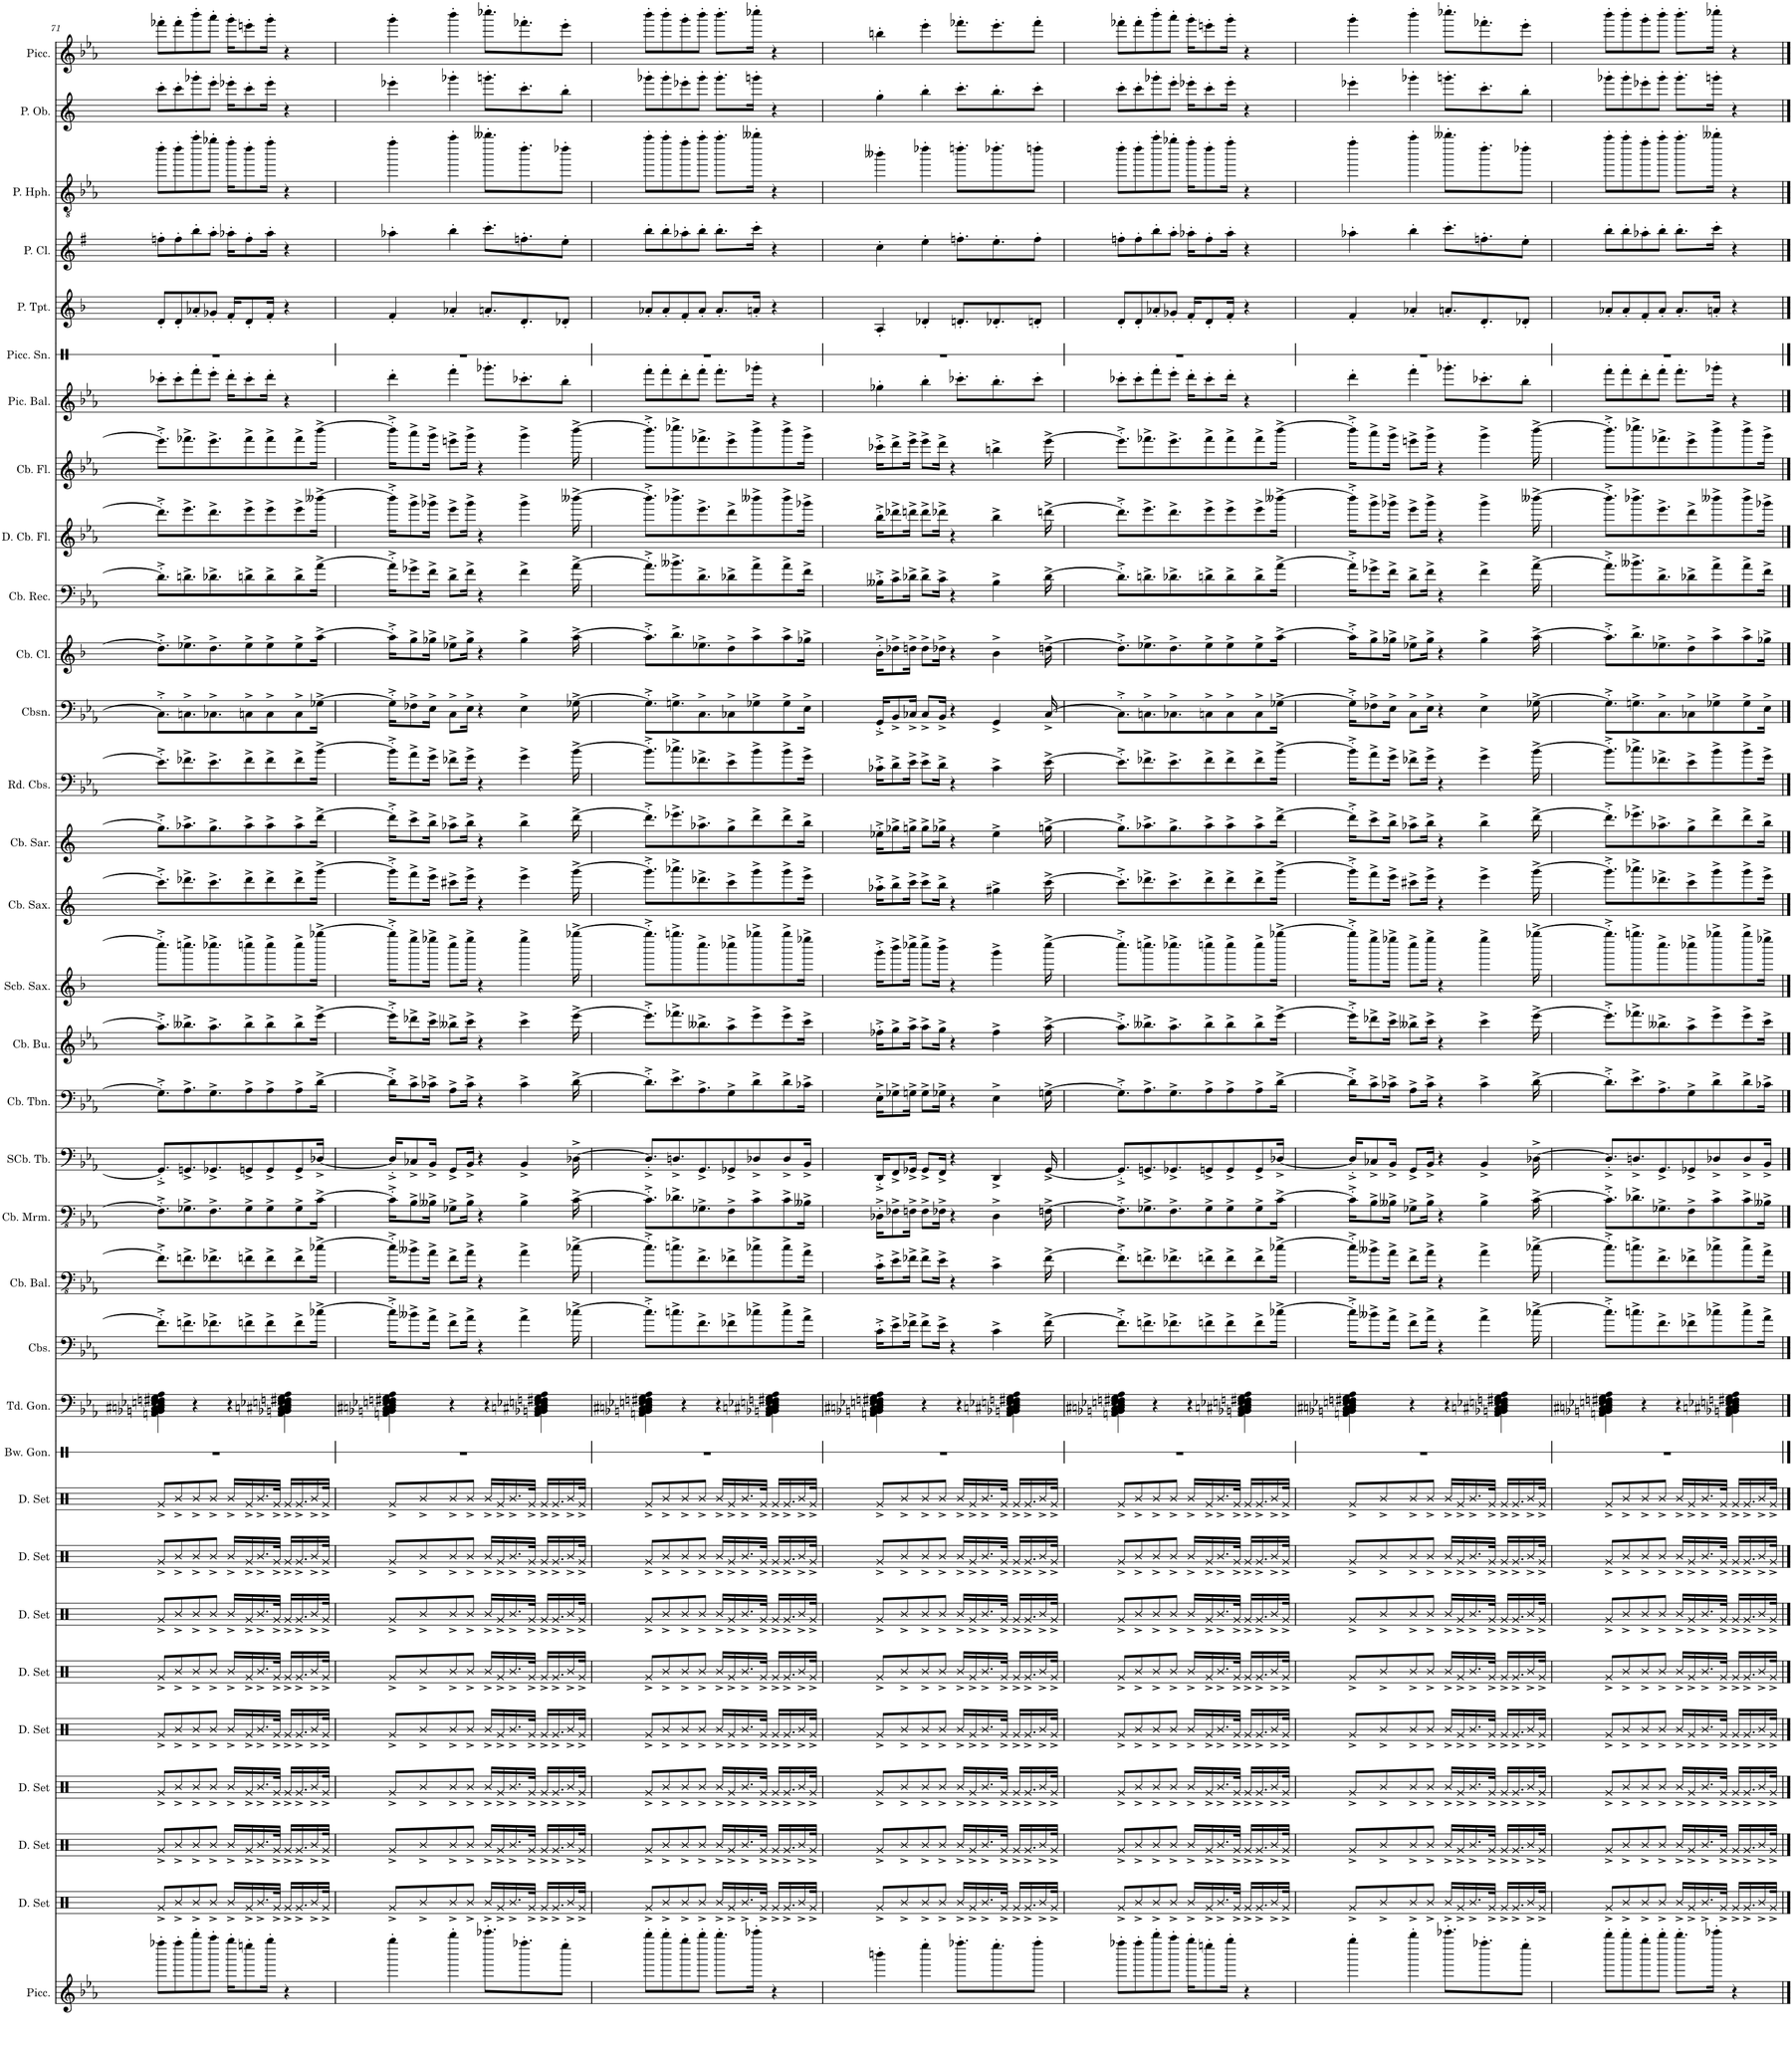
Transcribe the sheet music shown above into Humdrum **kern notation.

**kern	**kern	**kern	**kern	**kern	**kern	**kern	**kern	**kern	**kern	**kern	**kern	**kern	**kern	**kern	**kern	**kern	**kern	**kern	**kern	**kern	**kern	**kern	**kern	**kern	**kern	**kern	**kern	**kern	**kern	**kern	**kern	**kern
*part33	*part32	*part31	*part30	*part29	*part28	*part27	*part26	*part25	*part24	*part23	*part22	*part21	*part20	*part19	*part18	*part17	*part16	*part15	*part14	*part13	*part12	*part11	*part10	*part9	*part8	*part7	*part6	*part5	*part4	*part3	*part2	*part1
*staff33	*staff32	*staff31	*staff30	*staff29	*staff28	*staff27	*staff26	*staff25	*staff24	*staff23	*staff22	*staff21	*staff20	*staff19	*staff18	*staff17	*staff16	*staff15	*staff14	*staff13	*staff12	*staff11	*staff10	*staff9	*staff8	*staff7	*staff6	*staff5	*staff4	*staff3	*staff2	*staff1
*I"Piccolo	*I"Drumset	*I"Drumset	*I"Drumset	*I"Drumset	*I"Drumset	*I"Drumset	*I"Drumset	*I"Drumset	*I"Bowl Gongs	*I"Tuned Gongs	*I"Contrabasses	*I"Contrabass Balalaika	*I"Contrabass Marimba	*I"Sub-Contrabass Tuba	*I"Contrabass Trombone	*I"Contrabass Bugle	*I"Subcontrabass Saxophone	*I"Contrabass Saxophone	*I"Contrabass Sarrusophone	*I"Reed Contrabass	*I"Contrabassoon	*I"Contrabass Clarinet	*I"Contrabass Recorder	*I"Double Contrabass Flute	*I"Contrabass Flute	*I"Piccolo Balalaika	*I"Piccolo Snare	*I"Piccolo Trumpet	*I"Piccolo Clarinet	*I"Piccolo Heckelphone	*I"Piccolo Oboe	*I"Piccolo
*I'Picc.	*I'D. Set	*I'D. Set	*I'D. Set	*I'D. Set	*I'D. Set	*I'D. Set	*I'D. Set	*I'D. Set	*I'Bw. Gon.	*I'Td. Gon.	*I'Cbs.	*I'Cb. Bal.	*I'Cb. Mrm.	*I'SCb. Tb.	*I'Cb. Tbn.	*I'Cb. Bu.	*I'Scb. Sax.	*I'Cb. Sax.	*I'Cb. Sar.	*I'Rd. Cbs.	*I'Cbsn.	*I'Cb. Cl.	*I'Cb. Rec.	*I'D. Cb. Fl.	*I'Cb. Fl.	*I'Pic. Bal.	*I'Picc. Sn.	*I'P. Tpt.	*I'P. Cl.	*I'P. Hph.	*I'P. Ob.	*I'Picc.
!!LO:PB:g=z
*clefG2	*clefX	*clefX	*clefX	*clefX	*clefX	*clefX	*clefX	*clefX	*clefX	*clefF4	*clefF4	*clefFv4	*clefFv4	*clefF4	*clefF4	*clefG2	*clefG2	*clefG2	*clefG2	*clefF4	*clefF4	*clefG2	*clefF4	*clefG2	*clefG2	*clefG2	*clefX	*clefG2	*clefG2	*clefGv2	*clefG2	*clefG2
*Trd-7c-12	*	*	*	*	*	*	*	*	*	*	*Trd7c12	*	*	*	*	*Trd14c24	*Trd22c38	*Trd19c33	*Trd19c33	*Trd7c12	*Trd7c12	*Trd15c26	*	*Trd21c36	*Trd14c24	*	*	*Trd-6c-10	*Trd-5c-8	*	*Trd-2c-3	*Trd-7c-12
*k[b-e-a-]	*k[]	*k[]	*k[]	*k[]	*k[]	*k[]	*k[]	*k[]	*k[]	*k[b-e-a-]	*k[b-e-a-]	*k[b-e-a-]	*k[b-e-a-]	*k[b-e-a-]	*k[b-e-a-]	*k[b-e-a-]	*k[b-]	*k[]	*k[]	*k[b-e-a-]	*k[b-e-a-]	*k[b-]	*k[b-e-a-]	*k[b-e-a-]	*k[b-e-a-]	*k[b-e-a-]	*k[]	*k[b-]	*k[f#]	*k[b-e-a-]	*k[]	*k[b-e-a-]
*M4/4	*M4/4	*M4/4	*M4/4	*M4/4	*M4/4	*M4/4	*M4/4	*M4/4	*M4/4	*M4/4	*M4/4	*M4/4	*M4/4	*M4/4	*M4/4	*M4/4	*M4/4	*M4/4	*M4/4	*M4/4	*M4/4	*M4/4	*M4/4	*M4/4	*M4/4	*M4/4	*M4/4	*M4/4	*M4/4	*M4/4	*M4/4	*M4/4
=71	=71	=71	=71	=71	=71	=71	=71	=71	=71	=71	=71	=71	=71	=71	=71	=71	=71	=71	=71	=71	=71	=71	=71	=71	=71	=71	=71	=71	=71	=71	=71	=71
8ffff-X'\L	8Rg^/L	8Rg^/L	8Rg^/L	8Rg^/L	8Rg^/L	8Rg^/L	8Rg^/L	8Rg^/L	1r	4AAn\ 4BB-X\ 4BBn\ 4Cn\ 4C#X\ 4D\ 4E-X\ 4En\ 4Fn\ 4F#X\ 4G\ 4A-\	8.f-'^\L]	8.F-'^\L]	8.FF'^\L]	8.GG-'^/L]	8.G'^\L]	8.aa-'^\L]	8.cccc-'^\L]	8.ccc'^\L]	8.gg'^\L]	8.e-'^\L]	8.C-'^\L]	8.dd'^\L]	8.d-'^\L]	8.ddd'^\L]	8.eee-'^\L]	8ccc-X'\L	1r	8d'/L	8ffn'\L	8ddd'\L	8ccc'\L	8fff-X'\L
8ffff-'\	8R^/	8R^/	8R^/	8R^/	8R^/	8R^/	8R^/	8R^/	.	.	.	.	.	.	.	.	.	.	.	.	.	.	.	.	.	8ccc-'\	.	8d'/	8ff'\	8ddd'\	8ccc'\	8fff-'\
.	.	.	.	.	.	.	.	.	.	.	8.fn^\	8.Fn^\	8.GG-X^\	8.GGn^/	8.A-^\	8.bb--X^\	8.ccccn^\	8.ddd-X^\	8.aa-X^\	8.f-X^\	8.Cn^\	8.ee-X^\	8.dn^\	8.eee-^\	8.fff-X^\	.	.	.	.	.	.	.
8bbbb-'\	8R^/	8R^/	8R^/	8R^/	8R^/	8R^/	8R^/	8R^/	.	4r	.	.	.	.	.	.	.	.	.	.	.	.	.	.	.	8fff'\	.	8a-X'/	8bb'\	8aaa-'\	8ggg-X'\	8bbb-'\
8aaaa-'\J	8R^/J	8R^/J	8R^/J	8R^/J	8R^/J	8R^/J	8R^/J	8R^/J	.	.	8.f-X^\	8.F-X^\	8.FF^\	8.GG-X^/	8.G^\	8.aa-^\	8.cccc-X^\	8.ccc^\	8.gg^\	8.e-^\	8.C-X^\	8.dd^\	8.d-X^\	8.ddd^\	8.eee-^\	8eee-'\J	.	8g-X'/J	8aa'\J	8ggg-X'\J	8eee'\J	8aaa-'\J
16gggg'\KL	16R^/LL	16R^/LL	16R^/LL	16R^/LL	16R^/LL	16R^/LL	16R^/LL	16R^/LL	.	4r	.	.	.	.	.	.	.	.	.	.	.	.	.	.	.	16ddd'\KL	.	16f'/KL	16aa-X'\KL	16fff'\KL	16eee-X'\KL	16ggg'\KL
8eeeen'\	16Rg^/	16Rg^/	16Rg^/	16Rg^/	16Rg^/	16Rg^/	16Rg^/	16Rg^/	.	.	8fn^\	8Fn^\	8GG-^\	8GGn^/	8A-^\	8bb--^\	8ccccn^\	8ddd-^\	8aa-^\	8f-^\	8Cn^\	8ee-^\	8dn^\	8eee-^\	8fff-^\	8ccc-'\	.	8d'/	8ff'\	8ddd'\	8ccc'\	8eeen'\
.	16.R^/	16.R^/	16.R^/	16.R^/	16.R^/	16.R^/	16.R^/	16.R^/	.	.	.	.	.	.	.	.	.	.	.	.	.	.	.	.	.	.	.	.	.	.	.	.
16gggg'\Jk	.	.	.	.	.	.	.	.	.	.	8f^\	8F^\	8GG-^\	8GG^/	8A-^\	8bb--^\	8cccc^\	8ddd-^\	8aa-^\	8f-^\	8C^\	8ee-^\	8d^\	8eee-^\	8fff-^\	16ddd'\Jk	.	16f'/Jk	16aa-'\Jk	16fff'\Jk	16eee-'\Jk	16ggg'\Jk
.	32Rg^/JJk	32Rg^/JJk	32Rg^/JJk	32Rg^/JJk	32Rg^/JJk	32Rg^/JJk	32Rg^/JJk	32Rg^/JJk	.	.	.	.	.	.	.	.	.	.	.	.	.	.	.	.	.	.	.	.	.	.	.	.
4r	16Rg^/LL	16Rg^/LL	16Rg^/LL	16Rg^/LL	16Rg^/LL	16Rg^/LL	16Rg^/LL	16Rg^/LL	.	4AA\ 4BB-X\ 4BBn\ 4Cn\ 4C#X\ 4D\ 4E-X\ 4En\ 4Fn\ 4F#X\ 4G\ 4A-\	.	.	.	.	.	.	.	.	.	.	.	.	.	.	.	4r	.	4r	4r	4r	4r	4r
.	16.Rg^/	16.Rg^/	16.Rg^/	16.Rg^/	16.Rg^/	16.Rg^/	16.Rg^/	16.Rg^/	.	.	8f^\	8F^\	8GG-^\	8GG^/	8A-^\	8bb--^\	8cccc^\	8ddd-^\	8aa-^\	8f-^\	8C^\	8ee-^\	8d^\	8eee-^\	8fff-^\	.	.	.	.	.	.	.
.	16R^/	16R^/	16R^/	16R^/	16R^/	16R^/	16R^/	16R^/	.	.	.	.	.	.	.	.	.	.	.	.	.	.	.	.	.	.	.	.	.	.	.	.
.	.	.	.	.	.	.	.	.	.	.	[16cc-X^\Jk	[16c-X^\Jk	[16C^\Jk	[16D-X^/Jk	[16d^\Jk	[16eee-^\Jk	[16gggg-X^\Jk	[16ggg^\Jk	[16ddd^\Jk	[16b-^\Jk	[16G-X^\Jk	[16aa^\Jk	[16a-^\Jk	[16bbb--X^\Jk	[16bbb-^\Jk	.	.	.	.	.	.	.
.	32Rg^/JJk	32Rg^/JJk	32Rg^/JJk	32Rg^/JJk	32Rg^/JJk	32Rg^/JJk	32Rg^/JJk	32Rg^/JJk	.	.	.	.	.	.	.	.	.	.	.	.	.	.	.	.	.	.	.	.	.	.	.	.
=72	=72	=72	=72	=72	=72	=72	=72	=72	=72	=72	=72	=72	=72	=72	=72	=72	=72	=72	=72	=72	=72	=72	=72	=72	=72	=72	=72	=72	=72	=72	=72	=72
4gggg'\	8Rg^/L	8Rg^/L	8Rg^/L	8Rg^/L	8Rg^/L	8Rg^/L	8Rg^/L	8Rg^/L	1r	4AAn\ 4BB-X\ 4BBn\ 4Cn\ 4C#X\ 4D\ 4E-X\ 4En\ 4Fn\ 4F#X\ 4G\ 4A-\	16cc-'^\KL]	16c-'^\KL]	16C'^\KL]	16D-'^/KL]	16d'^\KL]	16eee-'^\KL]	16gggg-'^\KL]	16ggg'^\KL]	16ddd'^\KL]	16b-'^\KL]	16G-'^\KL]	16aa'^\KL]	16a-'^\KL]	16bbb--'^\KL]	16bbb-'^\KL]	4ddd'\	1r	4f'/	4aa-X'\	4fff'\	4eee-X'\	4ggg'\
.	.	.	.	.	.	.	.	.	.	.	8b--X^\	8B--X^\	8BB-^\	8C-X^/	8c^\	8ddd-X^\	8eeee^\	8fff^\	8ccc^\	8a-^\	8F-X^\	8gg^\	8g-X^\	8ggg^\	8aaa-^\	.	.	.	.	.	.	.
.	8R^/	8R^/	8R^/	8R^/	8R^/	8R^/	8R^/	8R^/	.	.	.	.	.	.	.	.	.	.	.	.	.	.	.	.	.	.	.	.	.	.	.	.
.	.	.	.	.	.	.	.	.	.	.	16a-^\Jk	16A-^\Jk	16BB--X^\Jk	16BB-^/Jk	16c-X^\Jk	16ccc^\Jk	16eeee-X^\Jk	16eee^\Jk	16bb^\Jk	16g^\Jk	16E-^\Jk	16gg-X^\Jk	16f^\Jk	16ggg-X^\Jk	16ggg^\Jk	.	.	.	.	.	.	.
4bbbb-'\	8R^/	8R^/	8R^/	8R^/	8R^/	8R^/	8R^/	8R^/	.	4r	8f^\L	8F^\L	8GG-X^\L	8GG^/L	8A-^\L	8bb--X^\L	8cccc^\L	8ccc#X^\L	8aa-X^\L	8f-X^\L	8C^\L	8ee-X^\L	8d^\L	8eee-^\L	8eeen^\L	4fff'\	.	4a-X'/	4bb'\	4aaa-'\	4ggg-X'\	4bbb-'\
.	8R^/J	8R^/J	8R^/J	8R^/J	8R^/J	8R^/J	8R^/J	8R^/J	.	.	16a-^\Jk	16A-^\Jk	16BB--^\Jk	16BB-^/Jk	16c-^\Jk	16ccc^\Jk	16eeee-^\Jk	16eee^\Jk	16bb^\Jk	16g^\Jk	16E-^\Jk	16gg-^\Jk	16f^\Jk	16ggg-^\Jk	16ggg^\Jk	.	.	.	.	.	.	.
.	.	.	.	.	.	.	.	.	.	.	4r	4r	4r	4r	4r	4r	4r	4r	4r	4r	4r	4r	4r	4r	4r	.	.	.	.	.	.	.
8.ccccc-X'\L	16R^/LL	16R^/LL	16R^/LL	16R^/LL	16R^/LL	16R^/LL	16R^/LL	16R^/LL	.	4r	.	.	.	.	.	.	.	.	.	.	.	.	.	.	.	8.ggg-X'\L	.	8.an'/L	8.ccc'\L	8.bbb--X'\L	8.gggn'\L	8.cccc-X'\L
.	16Rg^/	16Rg^/	16Rg^/	16Rg^/	16Rg^/	16Rg^/	16Rg^/	16Rg^/	.	.	.	.	.	.	.	.	.	.	.	.	.	.	.	.	.	.	.	.	.	.	.	.
.	16.R^/	16.R^/	16.R^/	16.R^/	16.R^/	16.R^/	16.R^/	16.R^/	.	.	.	.	.	.	.	.	.	.	.	.	.	.	.	.	.	.	.	.	.	.	.	.
8.ffff-X'\	.	.	.	.	.	.	.	.	.	.	4a-^\	4A-^\	4BB--^\	4BB-^/	4c-^\	4ccc^\	4eeee-^\	4eee^\	4bb^\	4g^\	4E-^\	4gg-^\	4f^\	4ggg-^\	4ggg^\	8.ccc-X'\	.	8.d'/	8.ffn'\	8.ddd'\	8.ccc'\	8.fff-X'\
.	32Rg^/JJk	32Rg^/JJk	32Rg^/JJk	32Rg^/JJk	32Rg^/JJk	32Rg^/JJk	32Rg^/JJk	32Rg^/JJk	.	.	.	.	.	.	.	.	.	.	.	.	.	.	.	.	.	.	.	.	.	.	.	.
.	16Rg^/LL	16Rg^/LL	16Rg^/LL	16Rg^/LL	16Rg^/LL	16Rg^/LL	16Rg^/LL	16Rg^/LL	.	4AA\ 4BB-X\ 4BBn\ 4Cn\ 4C#X\ 4D\ 4E-X\ 4En\ 4Fn\ 4F#X\ 4G\ 4A-\	.	.	.	.	.	.	.	.	.	.	.	.	.	.	.	.	.	.	.	.	.	.
.	16.Rg^/	16.Rg^/	16.Rg^/	16.Rg^/	16.Rg^/	16.Rg^/	16.Rg^/	16.Rg^/	.	.	.	.	.	.	.	.	.	.	.	.	.	.	.	.	.	.	.	.	.	.	.	.
8eeee-'\J	.	.	.	.	.	.	.	.	.	.	.	.	.	.	.	.	.	.	.	.	.	.	.	.	.	8bb-'\J	.	8d-X'/J	8ee'\J	8ddd-X'\J	8bb'\J	8eee-'\J
.	16R^/	16R^/	16R^/	16R^/	16R^/	16R^/	16R^/	16R^/	.	.	.	.	.	.	.	.	.	.	.	.	.	.	.	.	.	.	.	.	.	.	.	.
.	.	.	.	.	.	.	.	.	.	.	[16cc-X^\	[16c-X^\	[16C^\	[16D-X^\	[16d^\	[16eee-^\	[16gggg-X^\	[16ggg^\	[16ddd^\	[16b-^\	[16G-X^\	[16aa^\	[16a-^\	[16bbb--X^\	[16bbb-^\	.	.	.	.	.	.	.
.	32Rg^/JJk	32Rg^/JJk	32Rg^/JJk	32Rg^/JJk	32Rg^/JJk	32Rg^/JJk	32Rg^/JJk	32Rg^/JJk	.	.	.	.	.	.	.	.	.	.	.	.	.	.	.	.	.	.	.	.	.	.	.	.
=73	=73	=73	=73	=73	=73	=73	=73	=73	=73	=73	=73	=73	=73	=73	=73	=73	=73	=73	=73	=73	=73	=73	=73	=73	=73	=73	=73	=73	=73	=73	=73	=73
8bbbb-'\L	8Rg^/L	8Rg^/L	8Rg^/L	8Rg^/L	8Rg^/L	8Rg^/L	8Rg^/L	8Rg^/L	1r	4AAn\ 4BB-X\ 4BBn\ 4Cn\ 4C#X\ 4D\ 4E-X\ 4En\ 4Fn\ 4F#X\ 4G\ 4A-\	8.cc-'^\L]	8.c-'^\L]	8.C'^\L]	8.D-'^/L]	8.d'^\L]	8.eee-'^\L]	8.gggg-'^\L]	8.ggg'^\L]	8.ddd'^\L]	8.b-'^\L]	8.G-'^\L]	8.aa'^\L]	8.a-'^\L]	8.bbb--'^\L]	8.bbb-'^\L]	8fff'\L	1r	8a-X'/L	8bb'\L	8aaa-'\L	8ggg-X'\L	8bbb-'\L
8bbbb-'\	8R^/	8R^/	8R^/	8R^/	8R^/	8R^/	8R^/	8R^/	.	.	.	.	.	.	.	.	.	.	.	.	.	.	.	.	.	8fff'\	.	8a-'/	8bb'\	8aaa-'\	8ggg-'\	8bbb-'\
.	.	.	.	.	.	.	.	.	.	.	8.ccn^\	8.cn^\	8.D-X^\	8.Dn^/	8.e-^\	8.fff-X^\	8.ggggn^\	8.aaa-X^\	8.eee-X^\	8.cc-X^\	8.Gn^\	8.bb-^\	8.b--X^\	8.bbb-X^\	8.cccc-X^\	.	.	.	.	.	.	.
8gggg'\	8R^/	8R^/	8R^/	8R^/	8R^/	8R^/	8R^/	8R^/	.	4r	.	.	.	.	.	.	.	.	.	.	.	.	.	.	.	8ddd'\	.	8f'/	8aa-X'\	8fff'\	8eee-X'\	8ggg'\
8bbbb-'\J	8R^/J	8R^/J	8R^/J	8R^/J	8R^/J	8R^/J	8R^/J	8R^/J	.	.	8.f^\	8.F^\	8.GG-X^\	8.GG^/	8.A-^\	8.bb--X^\	8.cccc^\	8.ddd-X^\	8.aa-X^\	8.f-X^\	8.C^\	8.ee-X^\	8.d^\	8.eee-^\	8.fff-X^\	8fff'\J	.	8a-'/J	8bb'\J	8aaa-'\J	8ggg-'\J	8bbb-'\J
8.bbbb-'\L	16R^/LL	16R^/LL	16R^/LL	16R^/LL	16R^/LL	16R^/LL	16R^/LL	16R^/LL	.	4r	.	.	.	.	.	.	.	.	.	.	.	.	.	.	.	8.fff'\L	.	8.a-'/L	8.bb'\L	8.aaa-'\L	8.ggg-'\L	8.bbb-'\L
.	16Rg^/	16Rg^/	16Rg^/	16Rg^/	16Rg^/	16Rg^/	16Rg^/	16Rg^/	.	.	8f-X^\	8F-X^\	8FF^\	8GG-X^/	8G^\	8aa-^\	8cccc-X^\	8ccc^\	8gg^\	8e-^\	8C-X^\	8dd^\	8d-X^\	8ddd^\	8eee-^\	.	.	.	.	.	.	.
.	16.R^/	16.R^/	16.R^/	16.R^/	16.R^/	16.R^/	16.R^/	16.R^/	.	.	.	.	.	.	.	.	.	.	.	.	.	.	.	.	.	.	.	.	.	.	.	.
16ccccc-X'\Jk	.	.	.	.	.	.	.	.	.	.	8cc-X^\	8c-X^\	8C^\	8D-X^/	8d^\	8eee-^\	8gggg-X^\	8ggg^\	8ddd^\	8b-^\	8G-X^\	8aa^\	8a-^\	8bbb--X^\	8bbb-^\	16ggg-X'\Jk	.	16an'/Jk	16ccc'\Jk	16bbb--X'\Jk	16gggn'\Jk	16cccc-X'\Jk
.	32Rg^/JJk	32Rg^/JJk	32Rg^/JJk	32Rg^/JJk	32Rg^/JJk	32Rg^/JJk	32Rg^/JJk	32Rg^/JJk	.	.	.	.	.	.	.	.	.	.	.	.	.	.	.	.	.	.	.	.	.	.	.	.
4r	16Rg^/LL	16Rg^/LL	16Rg^/LL	16Rg^/LL	16Rg^/LL	16Rg^/LL	16Rg^/LL	16Rg^/LL	.	4AA\ 4BB-X\ 4BBn\ 4Cn\ 4C#X\ 4D\ 4E-X\ 4En\ 4Fn\ 4F#X\ 4G\ 4A-\	.	.	.	.	.	.	.	.	.	.	.	.	.	.	.	4r	.	4r	4r	4r	4r	4r
.	16.Rg^/	16.Rg^/	16.Rg^/	16.Rg^/	16.Rg^/	16.Rg^/	16.Rg^/	16.Rg^/	.	.	8cc-^\	8c-^\	8C^\	8D-^/	8d^\	8eee-^\	8gggg-^\	8ggg^\	8ddd^\	8b-^\	8G-^\	8aa^\	8a-^\	8bbb--^\	8bbb-^\	.	.	.	.	.	.	.
.	16R^/	16R^/	16R^/	16R^/	16R^/	16R^/	16R^/	16R^/	.	.	.	.	.	.	.	.	.	.	.	.	.	.	.	.	.	.	.	.	.	.	.	.
.	.	.	.	.	.	.	.	.	.	.	16a-^\Jk	16A-^\Jk	16BB--X^\Jk	16BB-^/Jk	16c-X^\Jk	16ccc^\Jk	16eeee-X^\Jk	16eee^\Jk	16bb^\Jk	16g^\Jk	16E-^\Jk	16gg-X^\Jk	16f^\Jk	16ggg-X^\Jk	16ggg^\Jk	.	.	.	.	.	.	.
.	32Rg^/JJk	32Rg^/JJk	32Rg^/JJk	32Rg^/JJk	32Rg^/JJk	32Rg^/JJk	32Rg^/JJk	32Rg^/JJk	.	.	.	.	.	.	.	.	.	.	.	.	.	.	.	.	.	.	.	.	.	.	.	.
=74	=74	=74	=74	=74	=74	=74	=74	=74	=74	=74	=74	=74	=74	=74	=74	=74	=74	=74	=74	=74	=74	=74	=74	=74	=74	=74	=74	=74	=74	=74	=74	=74
4bbbn'\	8Rg^/L	8Rg^/L	8Rg^/L	8Rg^/L	8Rg^/L	8Rg^/L	8Rg^/L	8Rg^/L	1r	4AAn\ 4BB-X\ 4BBn\ 4Cn\ 4C#X\ 4D\ 4E-X\ 4En\ 4Fn\ 4F#X\ 4G\ 4A-\	16c'^\KL	16C'^\KL	16DD-X'^\KL	16DD'^/KL	16E-'^\KL	16ff-X'^\KL	16ggg'^\KL	16aa-X'^\KL	16ee-X'^\KL	16c-X'^\KL	16GG'^/KL	16b-'^\KL	16B--X'^\KL	16bb-'^\KL	16ccc-X'^\KL	4gg-X'\	1r	4A'/	4cc'\	4bb--X'\	4gg'\	4bbn'\
.	.	.	.	.	.	.	.	.	.	.	8e-^\	8E-^\	8FF-X^\	8FF^/	8G-X^\	8gg^\	8bbb-^\	8bb^\	8gg-X^\	8d^\	8BB-^/	8dd-X^\	8c^\	8ddd-X^\	8ddd^\	.	.	.	.	.	.	.
.	8R^/	8R^/	8R^/	8R^/	8R^/	8R^/	8R^/	8R^/	.	.	.	.	.	.	.	.	.	.	.	.	.	.	.	.	.	.	.	.	.	.	.	.
.	.	.	.	.	.	.	.	.	.	.	16f-X^\Jk	16F-X^\Jk	16FFn^\Jk	16GG-X^/Jk	16Gn^\Jk	16aa-^\Jk	16cccc-X^\Jk	16ccc^\Jk	16ggn^\Jk	16e-^\Jk	16C-X^/Jk	16ddn^\Jk	16d-X^\Jk	16dddn^\Jk	16eee-^\Jk	.	.	.	.	.	.	.
4eeee-'\	8R^/	8R^/	8R^/	8R^/	8R^/	8R^/	8R^/	8R^/	.	4r	8f-^\L	8F-^\L	8FF^\L	8GG-^/L	8G^\L	8aa-^\L	8cccc-^\L	8ccc^\L	8gg^\L	8e-^\L	8C-^/L	8dd^\L	8d-^\L	8ddd^\L	8eee-^\L	4bb-'\	.	4d-X'/	4ee'\	4ddd-X'\	4bb'\	4eee-'\
.	8R^/J	8R^/J	8R^/J	8R^/J	8R^/J	8R^/J	8R^/J	8R^/J	.	.	16e-^\Jk	16E-^\Jk	16FF-X^\Jk	16FF^/Jk	16G-X^\Jk	16gg^\Jk	16bbb-^\Jk	16bb^\Jk	16gg-X^\Jk	16d^\Jk	16BB-^/Jk	16dd-X^\Jk	16c^\Jk	16ddd-X^\Jk	16ddd^\Jk	.	.	.	.	.	.	.
.	.	.	.	.	.	.	.	.	.	.	4r	4r	4r	4r	4r	4r	4r	4r	4r	4r	4r	4r	4r	4r	4r	.	.	.	.	.	.	.
8.ffff-X'\L	16R^/LL	16R^/LL	16R^/LL	16R^/LL	16R^/LL	16R^/LL	16R^/LL	16R^/LL	.	4r	.	.	.	.	.	.	.	.	.	.	.	.	.	.	.	8.ccc-X'\L	.	8.dn'/L	8.ffn'\L	8.dddn'\L	8.ccc'\L	8.fff-X'\L
.	16Rg^/	16Rg^/	16Rg^/	16Rg^/	16Rg^/	16Rg^/	16Rg^/	16Rg^/	.	.	.	.	.	.	.	.	.	.	.	.	.	.	.	.	.	.	.	.	.	.	.	.
.	16.R^/	16.R^/	16.R^/	16.R^/	16.R^/	16.R^/	16.R^/	16.R^/	.	.	.	.	.	.	.	.	.	.	.	.	.	.	.	.	.	.	.	.	.	.	.	.
8.eeee-'\	.	.	.	.	.	.	.	.	.	.	4c^\	4C^\	4DD-^\	4DD^/	4E-^\	4ff-^\	4ggg^\	4gg#X^\	4ee-^\	4c-^\	4GG^/	4b-^\	4B--^\	4bb-^\	4bbn^\	8.bb-'\	.	8.d-X'/	8.ee'\	8.ddd-X'\	8.bb'\	8.eee-'\
.	32Rg^/JJk	32Rg^/JJk	32Rg^/JJk	32Rg^/JJk	32Rg^/JJk	32Rg^/JJk	32Rg^/JJk	32Rg^/JJk	.	.	.	.	.	.	.	.	.	.	.	.	.	.	.	.	.	.	.	.	.	.	.	.
.	16Rg^/LL	16Rg^/LL	16Rg^/LL	16Rg^/LL	16Rg^/LL	16Rg^/LL	16Rg^/LL	16Rg^/LL	.	4AA\ 4BB-X\ 4BBn\ 4Cn\ 4C#X\ 4D\ 4E-X\ 4En\ 4Fn\ 4F#X\ 4G\ 4A-\	.	.	.	.	.	.	.	.	.	.	.	.	.	.	.	.	.	.	.	.	.	.
.	16.Rg^/	16.Rg^/	16.Rg^/	16.Rg^/	16.Rg^/	16.Rg^/	16.Rg^/	16.Rg^/	.	.	.	.	.	.	.	.	.	.	.	.	.	.	.	.	.	.	.	.	.	.	.	.
8ffff-'\J	.	.	.	.	.	.	.	.	.	.	.	.	.	.	.	.	.	.	.	.	.	.	.	.	.	8ccc-'\J	.	8dn'/J	8ff'\J	8dddn'\J	8ccc'\J	8fff-'\J
.	16R^/	16R^/	16R^/	16R^/	16R^/	16R^/	16R^/	16R^/	.	.	.	.	.	.	.	.	.	.	.	.	.	.	.	.	.	.	.	.	.	.	.	.
.	.	.	.	.	.	.	.	.	.	.	[16f-^\	[16F-^\	[16FFn^\	[16GG-^/	[16Gn^\	[16aa-^\	[16cccc-^\	[16ccc^\	[16ggn^\	[16e-^\	[16C-^/	[16ddn^\	[16d-^\	[16dddn^\	[16eee-^\	.	.	.	.	.	.	.
.	32Rg^/JJk	32Rg^/JJk	32Rg^/JJk	32Rg^/JJk	32Rg^/JJk	32Rg^/JJk	32Rg^/JJk	32Rg^/JJk	.	.	.	.	.	.	.	.	.	.	.	.	.	.	.	.	.	.	.	.	.	.	.	.
=75	=75	=75	=75	=75	=75	=75	=75	=75	=75	=75	=75	=75	=75	=75	=75	=75	=75	=75	=75	=75	=75	=75	=75	=75	=75	=75	=75	=75	=75	=75	=75	=75
8ffff-X'\L	8Rg^/L	8Rg^/L	8Rg^/L	8Rg^/L	8Rg^/L	8Rg^/L	8Rg^/L	8Rg^/L	1r	4AAn\ 4BB-X\ 4BBn\ 4Cn\ 4C#X\ 4D\ 4E-X\ 4En\ 4Fn\ 4F#X\ 4G\ 4A-\	8.f-'^\L]	8.F-'^\L]	8.FF'^\L]	8.GG-'^/L]	8.G'^\L]	8.aa-'^\L]	8.cccc-'^\L]	8.ccc'^\L]	8.gg'^\L]	8.e-'^\L]	8.C-'^\L]	8.dd'^\L]	8.d-'^\L]	8.ddd'^\L]	8.eee-'^\L]	8ccc-X'\L	1r	8d'/L	8ffn'\L	8ddd'\L	8ccc'\L	8fff-X'\L
8ffff-'\	8R^/	8R^/	8R^/	8R^/	8R^/	8R^/	8R^/	8R^/	.	.	.	.	.	.	.	.	.	.	.	.	.	.	.	.	.	8ccc-'\	.	8d'/	8ff'\	8ddd'\	8ccc'\	8fff-'\
.	.	.	.	.	.	.	.	.	.	.	8.fn^\	8.Fn^\	8.GG-X^\	8.GGn^/	8.A-^\	8.bb--X^\	8.ccccn^\	8.ddd-X^\	8.aa-X^\	8.f-X^\	8.Cn^\	8.ee-X^\	8.dn^\	8.eee-^\	8.fff-X^\	.	.	.	.	.	.	.
8bbbb-'\	8R^/	8R^/	8R^/	8R^/	8R^/	8R^/	8R^/	8R^/	.	4r	.	.	.	.	.	.	.	.	.	.	.	.	.	.	.	8fff'\	.	8a-X'/	8bb'\	8aaa-'\	8ggg-X'\	8bbb-'\
8aaaa-'\J	8R^/J	8R^/J	8R^/J	8R^/J	8R^/J	8R^/J	8R^/J	8R^/J	.	.	8.f-X^\	8.F-X^\	8.FF^\	8.GG-X^/	8.G^\	8.aa-^\	8.cccc-X^\	8.ccc^\	8.gg^\	8.e-^\	8.C-X^\	8.dd^\	8.d-X^\	8.ddd^\	8.eee-^\	8eee-'\J	.	8g-X'/J	8aa'\J	8ggg-X'\J	8eee'\J	8aaa-'\J
16gggg'\KL	16R^/LL	16R^/LL	16R^/LL	16R^/LL	16R^/LL	16R^/LL	16R^/LL	16R^/LL	.	4r	.	.	.	.	.	.	.	.	.	.	.	.	.	.	.	16ddd'\KL	.	16f'/KL	16aa-X'\KL	16fff'\KL	16eee-X'\KL	16ggg'\KL
8eeeen'\	16Rg^/	16Rg^/	16Rg^/	16Rg^/	16Rg^/	16Rg^/	16Rg^/	16Rg^/	.	.	8fn^\	8Fn^\	8GG-^\	8GGn^/	8A-^\	8bb--^\	8ccccn^\	8ddd-^\	8aa-^\	8f-^\	8Cn^\	8ee-^\	8dn^\	8eee-^\	8fff-^\	8ccc-'\	.	8d'/	8ff'\	8ddd'\	8ccc'\	8eeen'\
.	16.R^/	16.R^/	16.R^/	16.R^/	16.R^/	16.R^/	16.R^/	16.R^/	.	.	.	.	.	.	.	.	.	.	.	.	.	.	.	.	.	.	.	.	.	.	.	.
16gggg'\Jk	.	.	.	.	.	.	.	.	.	.	8f^\	8F^\	8GG-^\	8GG^/	8A-^\	8bb--^\	8cccc^\	8ddd-^\	8aa-^\	8f-^\	8C^\	8ee-^\	8d^\	8eee-^\	8fff-^\	16ddd'\Jk	.	16f'/Jk	16aa-'\Jk	16fff'\Jk	16eee-'\Jk	16ggg'\Jk
.	32Rg^/JJk	32Rg^/JJk	32Rg^/JJk	32Rg^/JJk	32Rg^/JJk	32Rg^/JJk	32Rg^/JJk	32Rg^/JJk	.	.	.	.	.	.	.	.	.	.	.	.	.	.	.	.	.	.	.	.	.	.	.	.
4r	16Rg^/LL	16Rg^/LL	16Rg^/LL	16Rg^/LL	16Rg^/LL	16Rg^/LL	16Rg^/LL	16Rg^/LL	.	4AA\ 4BB-X\ 4BBn\ 4Cn\ 4C#X\ 4D\ 4E-X\ 4En\ 4Fn\ 4F#X\ 4G\ 4A-\	.	.	.	.	.	.	.	.	.	.	.	.	.	.	.	4r	.	4r	4r	4r	4r	4r
.	16.Rg^/	16.Rg^/	16.Rg^/	16.Rg^/	16.Rg^/	16.Rg^/	16.Rg^/	16.Rg^/	.	.	8f^\	8F^\	8GG-^\	8GG^/	8A-^\	8bb--^\	8cccc^\	8ddd-^\	8aa-^\	8f-^\	8C^\	8ee-^\	8d^\	8eee-^\	8fff-^\	.	.	.	.	.	.	.
.	16R^/	16R^/	16R^/	16R^/	16R^/	16R^/	16R^/	16R^/	.	.	.	.	.	.	.	.	.	.	.	.	.	.	.	.	.	.	.	.	.	.	.	.
.	.	.	.	.	.	.	.	.	.	.	[16cc-X^\Jk	[16c-X^\Jk	[16C^\Jk	[16D-X^/Jk	[16d^\Jk	[16eee-^\Jk	[16gggg-X^\Jk	[16ggg^\Jk	[16ddd^\Jk	[16b-^\Jk	[16G-X^\Jk	[16aa^\Jk	[16a-^\Jk	[16bbb--X^\Jk	[16bbb-^\Jk	.	.	.	.	.	.	.
.	32Rg^/JJk	32Rg^/JJk	32Rg^/JJk	32Rg^/JJk	32Rg^/JJk	32Rg^/JJk	32Rg^/JJk	32Rg^/JJk	.	.	.	.	.	.	.	.	.	.	.	.	.	.	.	.	.	.	.	.	.	.	.	.
=76	=76	=76	=76	=76	=76	=76	=76	=76	=76	=76	=76	=76	=76	=76	=76	=76	=76	=76	=76	=76	=76	=76	=76	=76	=76	=76	=76	=76	=76	=76	=76	=76
4gggg'\	8Rg^/L	8Rg^/L	8Rg^/L	8Rg^/L	8Rg^/L	8Rg^/L	8Rg^/L	8Rg^/L	1r	4AAn\ 4BB-X\ 4BBn\ 4Cn\ 4C#X\ 4D\ 4E-X\ 4En\ 4Fn\ 4F#X\ 4G\ 4A-\	16cc-'^\KL]	16c-'^\KL]	16C'^\KL]	16D-'^/KL]	16d'^\KL]	16eee-'^\KL]	16gggg-'^\KL]	16ggg'^\KL]	16ddd'^\KL]	16b-'^\KL]	16G-'^\KL]	16aa'^\KL]	16a-'^\KL]	16bbb--'^\KL]	16bbb-'^\KL]	4ddd'\	1r	4f'/	4aa-X'\	4fff'\	4eee-X'\	4ggg'\
.	.	.	.	.	.	.	.	.	.	.	8b--X^\	8B--X^\	8BB-^\	8C-X^/	8c^\	8ddd-X^\	8eeee^\	8fff^\	8ccc^\	8a-^\	8F-X^\	8gg^\	8g-X^\	8ggg^\	8aaa-^\	.	.	.	.	.	.	.
.	8R^/	8R^/	8R^/	8R^/	8R^/	8R^/	8R^/	8R^/	.	.	.	.	.	.	.	.	.	.	.	.	.	.	.	.	.	.	.	.	.	.	.	.
.	.	.	.	.	.	.	.	.	.	.	16a-^\Jk	16A-^\Jk	16BB--X^\Jk	16BB-^/Jk	16c-X^\Jk	16ccc^\Jk	16eeee-X^\Jk	16eee^\Jk	16bb^\Jk	16g^\Jk	16E-^\Jk	16gg-X^\Jk	16f^\Jk	16ggg-X^\Jk	16ggg^\Jk	.	.	.	.	.	.	.
4bbbb-'\	8R^/	8R^/	8R^/	8R^/	8R^/	8R^/	8R^/	8R^/	.	4r	8f^\L	8F^\L	8GG-X^\L	8GG^/L	8A-^\L	8bb--X^\L	8cccc^\L	8ccc#X^\L	8aa-X^\L	8f-X^\L	8C^\L	8ee-X^\L	8d^\L	8eee-^\L	8eeen^\L	4fff'\	.	4a-X'/	4bb'\	4aaa-'\	4ggg-X'\	4bbb-'\
.	8R^/J	8R^/J	8R^/J	8R^/J	8R^/J	8R^/J	8R^/J	8R^/J	.	.	16a-^\Jk	16A-^\Jk	16BB--^\Jk	16BB-^/Jk	16c-^\Jk	16ccc^\Jk	16eeee-^\Jk	16eee^\Jk	16bb^\Jk	16g^\Jk	16E-^\Jk	16gg-^\Jk	16f^\Jk	16ggg-^\Jk	16ggg^\Jk	.	.	.	.	.	.	.
.	.	.	.	.	.	.	.	.	.	.	4r	4r	4r	4r	4r	4r	4r	4r	4r	4r	4r	4r	4r	4r	4r	.	.	.	.	.	.	.
8.ccccc-X'\L	16R^/LL	16R^/LL	16R^/LL	16R^/LL	16R^/LL	16R^/LL	16R^/LL	16R^/LL	.	4r	.	.	.	.	.	.	.	.	.	.	.	.	.	.	.	8.ggg-X'\L	.	8.an'/L	8.ccc'\L	8.bbb--X'\L	8.gggn'\L	8.cccc-X'\L
.	16Rg^/	16Rg^/	16Rg^/	16Rg^/	16Rg^/	16Rg^/	16Rg^/	16Rg^/	.	.	.	.	.	.	.	.	.	.	.	.	.	.	.	.	.	.	.	.	.	.	.	.
.	16.R^/	16.R^/	16.R^/	16.R^/	16.R^/	16.R^/	16.R^/	16.R^/	.	.	.	.	.	.	.	.	.	.	.	.	.	.	.	.	.	.	.	.	.	.	.	.
8.ffff-X'\	.	.	.	.	.	.	.	.	.	.	4a-^\	4A-^\	4BB--^\	4BB-^/	4c-^\	4ccc^\	4eeee-^\	4eee^\	4bb^\	4g^\	4E-^\	4gg-^\	4f^\	4ggg-^\	4ggg^\	8.ccc-X'\	.	8.d'/	8.ffn'\	8.ddd'\	8.ccc'\	8.fff-X'\
.	32Rg^/JJk	32Rg^/JJk	32Rg^/JJk	32Rg^/JJk	32Rg^/JJk	32Rg^/JJk	32Rg^/JJk	32Rg^/JJk	.	.	.	.	.	.	.	.	.	.	.	.	.	.	.	.	.	.	.	.	.	.	.	.
.	16Rg^/LL	16Rg^/LL	16Rg^/LL	16Rg^/LL	16Rg^/LL	16Rg^/LL	16Rg^/LL	16Rg^/LL	.	4AA\ 4BB-X\ 4BBn\ 4Cn\ 4C#X\ 4D\ 4E-X\ 4En\ 4Fn\ 4F#X\ 4G\ 4A-\	.	.	.	.	.	.	.	.	.	.	.	.	.	.	.	.	.	.	.	.	.	.
.	16.Rg^/	16.Rg^/	16.Rg^/	16.Rg^/	16.Rg^/	16.Rg^/	16.Rg^/	16.Rg^/	.	.	.	.	.	.	.	.	.	.	.	.	.	.	.	.	.	.	.	.	.	.	.	.
8eeee-'\J	.	.	.	.	.	.	.	.	.	.	.	.	.	.	.	.	.	.	.	.	.	.	.	.	.	8bb-'\J	.	8d-X'/J	8ee'\J	8ddd-X'\J	8bb'\J	8eee-'\J
.	16R^/	16R^/	16R^/	16R^/	16R^/	16R^/	16R^/	16R^/	.	.	.	.	.	.	.	.	.	.	.	.	.	.	.	.	.	.	.	.	.	.	.	.
.	.	.	.	.	.	.	.	.	.	.	[16cc-X^\	[16c-X^\	[16C^\	[16D-X^\	[16d^\	[16eee-^\	[16gggg-X^\	[16ggg^\	[16ddd^\	[16b-^\	[16G-X^\	[16aa^\	[16a-^\	[16bbb--X^\	[16bbb-^\	.	.	.	.	.	.	.
.	32Rg^/JJk	32Rg^/JJk	32Rg^/JJk	32Rg^/JJk	32Rg^/JJk	32Rg^/JJk	32Rg^/JJk	32Rg^/JJk	.	.	.	.	.	.	.	.	.	.	.	.	.	.	.	.	.	.	.	.	.	.	.	.
=77	=77	=77	=77	=77	=77	=77	=77	=77	=77	=77	=77	=77	=77	=77	=77	=77	=77	=77	=77	=77	=77	=77	=77	=77	=77	=77	=77	=77	=77	=77	=77	=77
8bbbb-'\L	8Rg^/L	8Rg^/L	8Rg^/L	8Rg^/L	8Rg^/L	8Rg^/L	8Rg^/L	8Rg^/L	1r	4AAn\ 4BB-X\ 4BBn\ 4Cn\ 4C#X\ 4D\ 4E-X\ 4En\ 4Fn\ 4F#X\ 4G\ 4A-\	8.cc-'^\L]	8.c-'^\L]	8.C'^\L]	8.D-'^/L]	8.d'^\L]	8.eee-'^\L]	8.gggg-'^\L]	8.ggg'^\L]	8.ddd'^\L]	8.b-'^\L]	8.G-'^\L]	8.aa'^\L]	8.a-'^\L]	8.bbb--'^\L]	8.bbb-'^\L]	8fff'\L	1r	8a-X'/L	8bb'\L	8aaa-'\L	8ggg-X'\L	8bbb-'\L
8bbbb-'\	8R^/	8R^/	8R^/	8R^/	8R^/	8R^/	8R^/	8R^/	.	.	.	.	.	.	.	.	.	.	.	.	.	.	.	.	.	8fff'\	.	8a-'/	8bb'\	8aaa-'\	8ggg-'\	8bbb-'\
.	.	.	.	.	.	.	.	.	.	.	8.ccn^\	8.cn^\	8.D-X^\	8.Dn^/	8.e-^\	8.fff-X^\	8.ggggn^\	8.aaa-X^\	8.eee-X^\	8.cc-X^\	8.Gn^\	8.bb-^\	8.b--X^\	8.bbb-X^\	8.cccc-X^\	.	.	.	.	.	.	.
8gggg'\	8R^/	8R^/	8R^/	8R^/	8R^/	8R^/	8R^/	8R^/	.	4r	.	.	.	.	.	.	.	.	.	.	.	.	.	.	.	8ddd'\	.	8f'/	8aa-X'\	8fff'\	8eee-X'\	8ggg'\
8bbbb-'\J	8R^/J	8R^/J	8R^/J	8R^/J	8R^/J	8R^/J	8R^/J	8R^/J	.	.	8.f^\	8.F^\	8.GG-X^\	8.GG^/	8.A-^\	8.bb--X^\	8.cccc^\	8.ddd-X^\	8.aa-X^\	8.f-X^\	8.C^\	8.ee-X^\	8.d^\	8.eee-^\	8.fff-X^\	8fff'\J	.	8a-'/J	8bb'\J	8aaa-'\J	8ggg-'\J	8bbb-'\J
8.bbbb-'\L	16R^/LL	16R^/LL	16R^/LL	16R^/LL	16R^/LL	16R^/LL	16R^/LL	16R^/LL	.	4r	.	.	.	.	.	.	.	.	.	.	.	.	.	.	.	8.fff'\L	.	8.a-'/L	8.bb'\L	8.aaa-'\L	8.ggg-'\L	8.bbb-'\L
.	16Rg^/	16Rg^/	16Rg^/	16Rg^/	16Rg^/	16Rg^/	16Rg^/	16Rg^/	.	.	8f-X^\	8F-X^\	8FF^\	8GG-X^/	8G^\	8aa-^\	8cccc-X^\	8ccc^\	8gg^\	8e-^\	8C-X^\	8dd^\	8d-X^\	8ddd^\	8eee-^\	.	.	.	.	.	.	.
.	16.R^/	16.R^/	16.R^/	16.R^/	16.R^/	16.R^/	16.R^/	16.R^/	.	.	.	.	.	.	.	.	.	.	.	.	.	.	.	.	.	.	.	.	.	.	.	.
16ccccc-X'\Jk	.	.	.	.	.	.	.	.	.	.	8cc-X^\	8c-X^\	8C^\	8D-X^/	8d^\	8eee-^\	8gggg-X^\	8ggg^\	8ddd^\	8b-^\	8G-X^\	8aa^\	8a-^\	8bbb--X^\	8bbb-^\	16ggg-X'\Jk	.	16an'/Jk	16ccc'\Jk	16bbb--X'\Jk	16gggn'\Jk	16cccc-X'\Jk
.	32Rg^/JJk	32Rg^/JJk	32Rg^/JJk	32Rg^/JJk	32Rg^/JJk	32Rg^/JJk	32Rg^/JJk	32Rg^/JJk	.	.	.	.	.	.	.	.	.	.	.	.	.	.	.	.	.	.	.	.	.	.	.	.
4r	16Rg^/LL	16Rg^/LL	16Rg^/LL	16Rg^/LL	16Rg^/LL	16Rg^/LL	16Rg^/LL	16Rg^/LL	.	4AA\ 4BB-X\ 4BBn\ 4Cn\ 4C#X\ 4D\ 4E-X\ 4En\ 4Fn\ 4F#X\ 4G\ 4A-\	.	.	.	.	.	.	.	.	.	.	.	.	.	.	.	4r	.	4r	4r	4r	4r	4r
.	16.Rg^/	16.Rg^/	16.Rg^/	16.Rg^/	16.Rg^/	16.Rg^/	16.Rg^/	16.Rg^/	.	.	8cc-^\	8c-^\	8C^\	8D-^/	8d^\	8eee-^\	8gggg-^\	8ggg^\	8ddd^\	8b-^\	8G-^\	8aa^\	8a-^\	8bbb--^\	8bbb-^\	.	.	.	.	.	.	.
.	16R^/	16R^/	16R^/	16R^/	16R^/	16R^/	16R^/	16R^/	.	.	.	.	.	.	.	.	.	.	.	.	.	.	.	.	.	.	.	.	.	.	.	.
.	.	.	.	.	.	.	.	.	.	.	16a-^\Jk	16A-^\Jk	16BB--X^\Jk	16BB-^/Jk	16c-X^\Jk	16ccc^\Jk	16eeee-X^\Jk	16eee^\Jk	16bb^\Jk	16g^\Jk	16E-^\Jk	16gg-X^\Jk	16f^\Jk	16ggg-X^\Jk	16ggg^\Jk	.	.	.	.	.	.	.
.	32Rg^/JJk	32Rg^/JJk	32Rg^/JJk	32Rg^/JJk	32Rg^/JJk	32Rg^/JJk	32Rg^/JJk	32Rg^/JJk	.	.	.	.	.	.	.	.	.	.	.	.	.	.	.	.	.	.	.	.	.	.	.	.
==	==	==	==	==	==	==	==	==	==	==	==	==	==	==	==	==	==	==	==	==	==	==	==	==	==	==	==	==	==	==	==	==
*-	*-	*-	*-	*-	*-	*-	*-	*-	*-	*-	*-	*-	*-	*-	*-	*-	*-	*-	*-	*-	*-	*-	*-	*-	*-	*-	*-	*-	*-	*-	*-	*-
